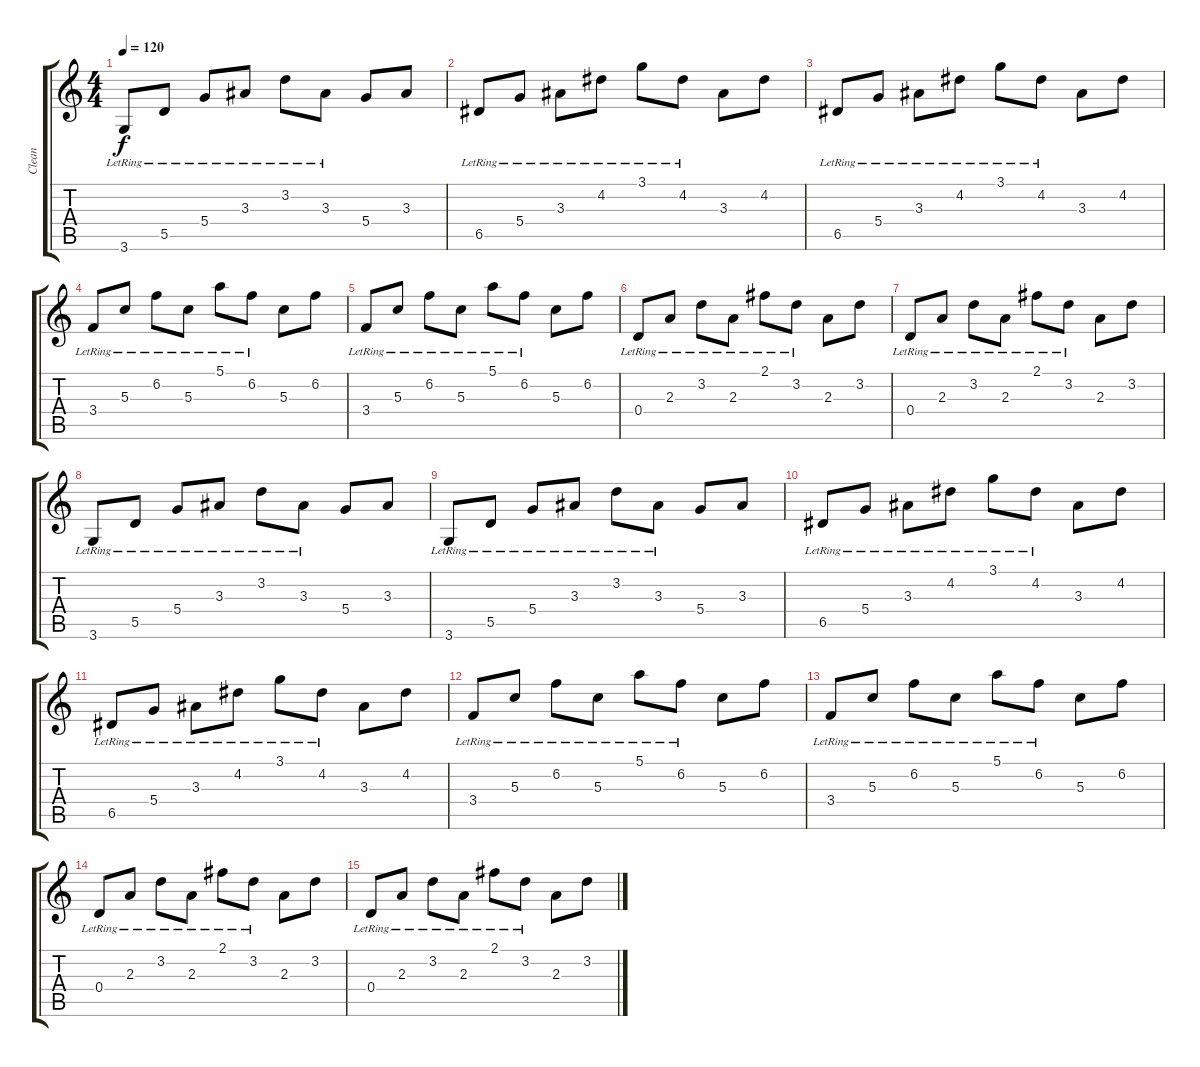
\track ("Clean" "Clean") {instrument electricguitarclean}
\staff {score tabs}
\tuning (E4 B3 G3 D3 A2 E2) {hide}
\ts (4 4)
\tempo 120
\clef g2
\ks c
3.6{lr}.8{dy f instrument electricguitarclean} 5.5{lr}.8 5.4{lr}.8 3.3{lr}.8 3.2{lr}.8 3.3{lr}.8 5.4.8 3.3.8 |
6.5{lr}.8 5.4{lr}.8 3.3{lr}.8 4.2{lr}.8 3.1{lr}.8 4.2{lr}.8 3.3.8 4.2.8 |
6.5{lr}.8 5.4{lr}.8 3.3{lr}.8 4.2{lr}.8 3.1{lr}.8 4.2{lr}.8 3.3.8 4.2.8 |
3.4{lr}.8 5.3{lr}.8 6.2{lr}.8 5.3{lr}.8 5.1{lr}.8 6.2{lr}.8 5.3.8 6.2.8 |
3.4{lr}.8 5.3{lr}.8 6.2{lr}.8 5.3{lr}.8 5.1{lr}.8 6.2{lr}.8 5.3.8 6.2.8 |
0.4{lr}.8 2.3{lr}.8 3.2{lr}.8 2.3{lr}.8 2.1{lr}.8 3.2{lr}.8 2.3.8 3.2.8 |
0.4{lr}.8 2.3{lr}.8 3.2{lr}.8 2.3{lr}.8 2.1{lr}.8 3.2{lr}.8 2.3.8 3.2.8 |
3.6{lr}.8{instrument electricguitarclean} 5.5{lr}.8 5.4{lr}.8 3.3{lr}.8 3.2{lr}.8 3.3{lr}.8 5.4.8 3.3.8 |
3.6{lr}.8{instrument electricguitarclean} 5.5{lr}.8 5.4{lr}.8 3.3{lr}.8 3.2{lr}.8 3.3{lr}.8 5.4.8 3.3.8 |
6.5{lr}.8 5.4{lr}.8 3.3{lr}.8 4.2{lr}.8 3.1{lr}.8 4.2{lr}.8 3.3.8 4.2.8 |
6.5{lr}.8 5.4{lr}.8 3.3{lr}.8 4.2{lr}.8 3.1{lr}.8 4.2{lr}.8 3.3.8 4.2.8 |
3.4{lr}.8 5.3{lr}.8 6.2{lr}.8 5.3{lr}.8 5.1{lr}.8 6.2{lr}.8 5.3.8 6.2.8 |
3.4{lr}.8 5.3{lr}.8 6.2{lr}.8 5.3{lr}.8 5.1{lr}.8 6.2{lr}.8 5.3.8 6.2.8 |
0.4{lr}.8 2.3{lr}.8 3.2{lr}.8 2.3{lr}.8 2.1{lr}.8 3.2{lr}.8 2.3.8 3.2.8 |
0.4{lr}.8 2.3{lr}.8 3.2{lr}.8 2.3{lr}.8 2.1{lr}.8 3.2{lr}.8 2.3.8 3.2.8
